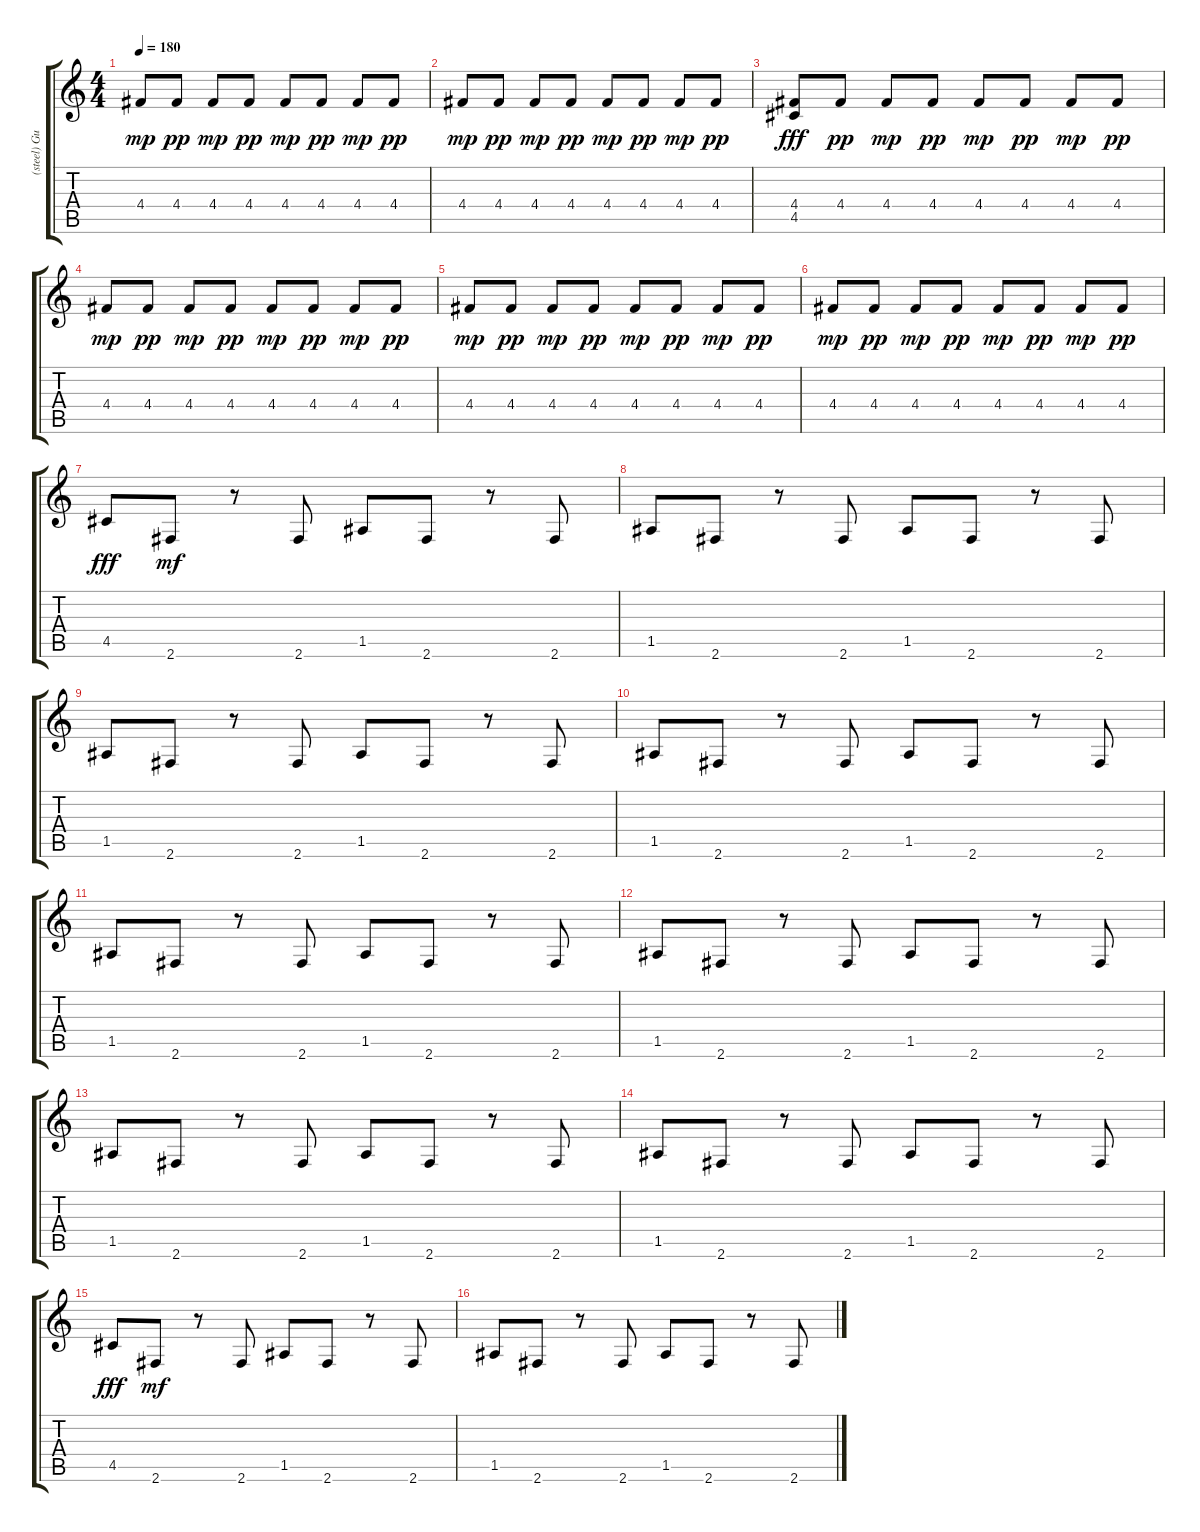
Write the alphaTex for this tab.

\track ("(steel) Guitar" "(steel) Gu") {instrument acousticguitarsteel}
\staff {score tabs}
\tuning (E4 B3 G3 D3 A2 E2) {hide}
\ts (4 4)
\tempo 180
\clef g2
\ks c
4.4.8{dy mp} 4.4.8{dy pp} 4.4.8{dy mp} 4.4.8{dy pp} 4.4.8{dy mp} 4.4.8{dy pp} 4.4.8{dy mp} 4.4.8{dy pp} |
4.4.8{dy mp} 4.4.8{dy pp} 4.4.8{dy mp} 4.4.8{dy pp} 4.4.8{dy mp} 4.4.8{dy pp} 4.4.8{dy mp} 4.4.8{dy pp} |
(4.4 4.5).8{dy fff} 4.4.8{dy pp} 4.4.8{dy mp} 4.4.8{dy pp} 4.4.8{dy mp} 4.4.8{dy pp} 4.4.8{dy mp} 4.4.8{dy pp} |
4.4.8{dy mp} 4.4.8{dy pp} 4.4.8{dy mp} 4.4.8{dy pp} 4.4.8{dy mp} 4.4.8{dy pp} 4.4.8{dy mp} 4.4.8{dy pp} |
4.4.8{dy mp} 4.4.8{dy pp} 4.4.8{dy mp} 4.4.8{dy pp} 4.4.8{dy mp} 4.4.8{dy pp} 4.4.8{dy mp} 4.4.8{dy pp} |
4.4.8{dy mp} 4.4.8{dy pp} 4.4.8{dy mp} 4.4.8{dy pp} 4.4.8{dy mp} 4.4.8{dy pp} 4.4.8{dy mp} 4.4.8{dy pp} |
4.5.8{dy fff} 2.6.8{dy mf} r.8 2.6.8 1.5.8 2.6.8 r.8 2.6.8 |
1.5.8 2.6.8 r.8 2.6.8 1.5.8 2.6.8 r.8 2.6.8 |
1.5.8 2.6.8 r.8 2.6.8 1.5.8 2.6.8 r.8 2.6.8 |
1.5.8 2.6.8 r.8 2.6.8 1.5.8 2.6.8 r.8 2.6.8 |
1.5.8 2.6.8 r.8 2.6.8 1.5.8 2.6.8 r.8 2.6.8 |
1.5.8 2.6.8 r.8 2.6.8 1.5.8 2.6.8 r.8 2.6.8 |
1.5.8 2.6.8 r.8 2.6.8 1.5.8 2.6.8 r.8 2.6.8 |
1.5.8 2.6.8 r.8 2.6.8 1.5.8 2.6.8 r.8 2.6.8 |
4.5.8{dy fff} 2.6.8{dy mf} r.8 2.6.8 1.5.8 2.6.8 r.8 2.6.8 |
1.5.8 2.6.8 r.8 2.6.8 1.5.8 2.6.8 r.8 2.6.8
